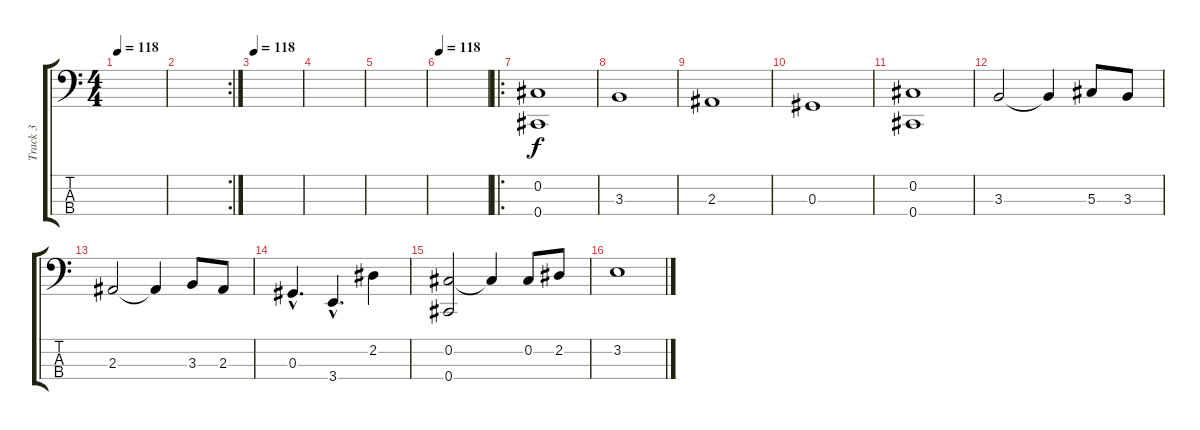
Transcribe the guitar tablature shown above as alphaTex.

\track ("Track 3" "Track 3") {instrument acousticguitarnylon}
\staff {score tabs}
\tuning (Gb2 Db2 Ab1 Db1) {hide}
\ts (4 4)
\tempo 118
\tempo 80
\tempo 118
\clef f4
\ks c
|
\rc 2
|
\tempo 118
|
|
|
\tempo 118
|
\ro
(0.2 0.4).1 |
3.3.1 |
2.3.1 |
0.3.1 |
(0.2 0.4).1 |
3.3.2 3.3{t}.4 5.3.8 3.3.8 |
2.3.2 2.3{t}.4 3.3.8 2.3.8 |
0.3{hac}.4{d} 3.4{hac}.4{d} 2.2.4 |
(0.2 0.4).2 0.2{t}.4 0.2.8 2.2.8 |
3.2.1
